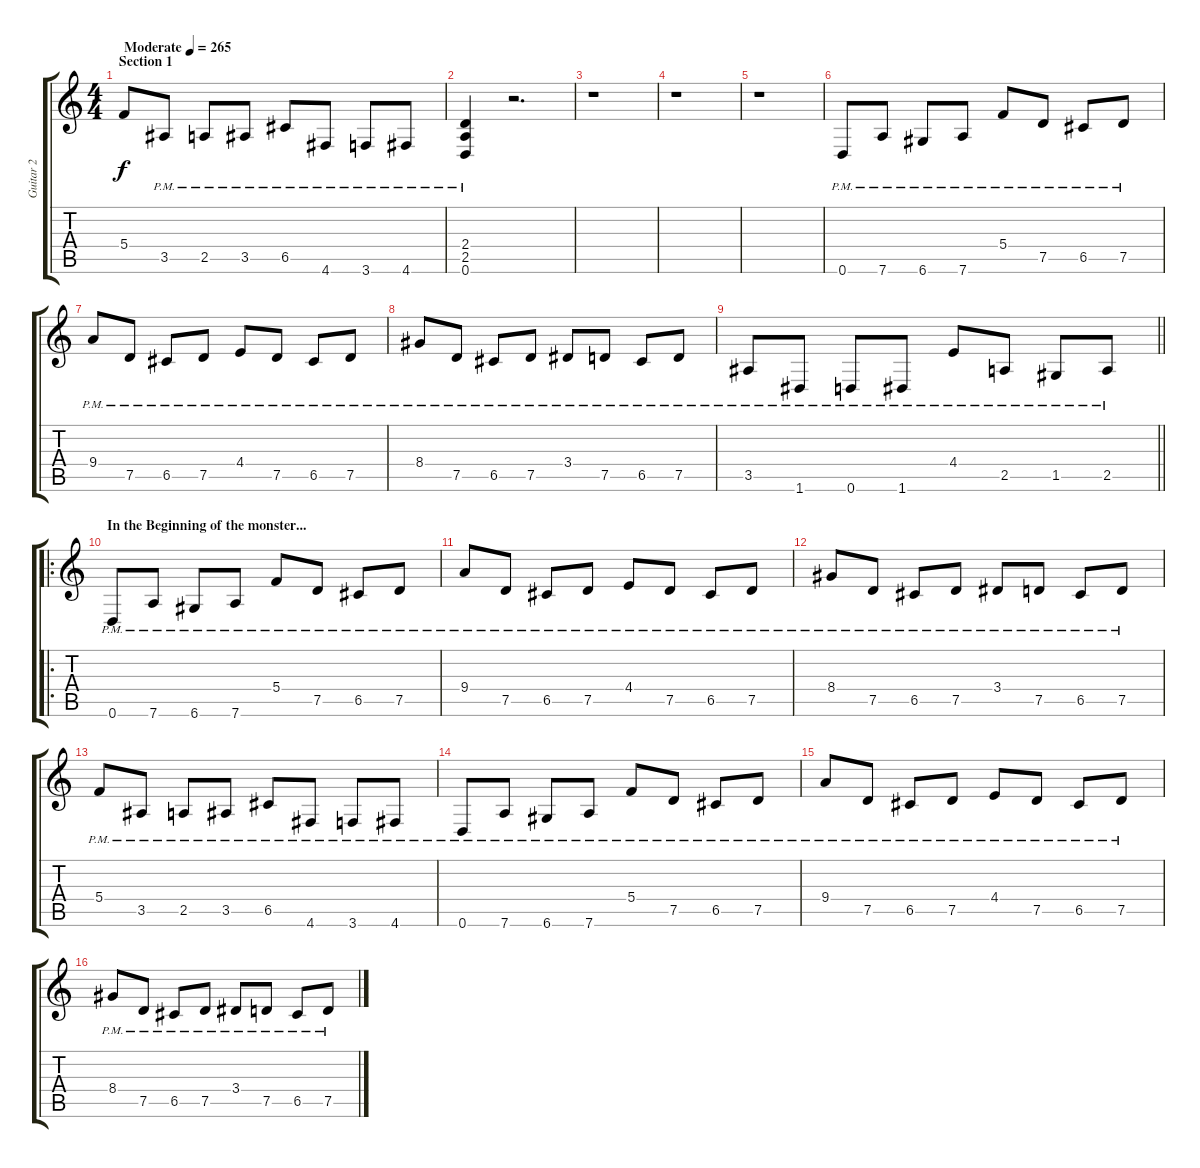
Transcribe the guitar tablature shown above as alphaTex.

\track ("Guitar 2" "Guitar 2") {instrument overdrivenguitar}
\staff {score tabs}
\tuning (D4 A3 F3 C3 G2 D2) {hide}
\ts (4 4)
\section ("" "Section 1")
\tempo (265 "Moderate")
\clef g2
\ks c
5.4.8{dy f instrument overdrivenguitar} 3.5{pm}.8 2.5{pm}.8 3.5{pm}.8 6.5{pm}.8 4.6{pm}.8 3.6{pm}.8 4.6{pm}.8 |
(2.4{pm} 2.5{pm} 0.6{pm}).4 r.2{d} |
r.1 |
r.1 |
r.1 |
0.6{pm}.8 7.6{pm}.8 6.6{pm}.8 7.6{pm}.8 5.4{pm}.8 7.5{pm}.8 6.5{pm}.8 7.5{pm}.8 |
9.4{pm}.8 7.5{pm}.8 6.5{pm}.8 7.5{pm}.8 4.4{pm}.8 7.5{pm}.8 6.5{pm}.8 7.5{pm}.8 |
8.4{pm}.8 7.5{pm}.8 6.5{pm}.8 7.5{pm}.8 3.4{pm}.8 7.5{pm}.8 6.5{pm}.8 7.5{pm}.8 |
\barLineRight lightlight
3.5{pm}.8 1.6{pm}.8 0.6{pm}.8 1.6{pm}.8 4.4{pm}.8 2.5{pm}.8 1.5{pm}.8 2.5{pm}.8 |
\ro
\section ("" "In the Beginning of the monster...")
0.6{pm}.8 7.6{pm}.8 6.6{pm}.8 7.6{pm}.8 5.4{pm}.8 7.5{pm}.8 6.5{pm}.8 7.5{pm}.8 |
9.4{pm}.8 7.5{pm}.8 6.5{pm}.8 7.5{pm}.8 4.4{pm}.8 7.5{pm}.8 6.5{pm}.8 7.5{pm}.8 |
8.4{pm}.8 7.5{pm}.8 6.5{pm}.8 7.5{pm}.8 3.4{pm}.8 7.5{pm}.8 6.5{pm}.8 7.5{pm}.8 |
5.4{pm}.8 3.5{pm}.8 2.5{pm}.8 3.5{pm}.8 6.5{pm}.8 4.6{pm}.8 3.6{pm}.8 4.6{pm}.8 |
0.6{pm}.8 7.6{pm}.8 6.6{pm}.8 7.6{pm}.8 5.4{pm}.8 7.5{pm}.8 6.5{pm}.8 7.5{pm}.8 |
9.4{pm}.8 7.5{pm}.8 6.5{pm}.8 7.5{pm}.8 4.4{pm}.8 7.5{pm}.8 6.5{pm}.8 7.5{pm}.8 |
8.4{pm}.8 7.5{pm}.8 6.5{pm}.8 7.5{pm}.8 3.4{pm}.8 7.5{pm}.8 6.5{pm}.8 7.5{pm}.8
